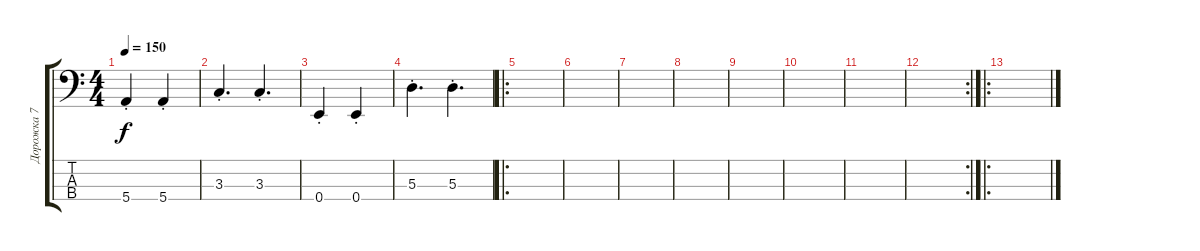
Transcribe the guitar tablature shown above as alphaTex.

\track ("Дорожка 7" "Дорожка 7") {instrument slapbass2}
\staff {score tabs}
\tuning (G2 D2 A1 E1) {hide}
\ts (4 4)
\tempo 150
\clef f4
\ks c
5.4{st}.4{dy f} 5.4{st}.4 |
3.3{st}.4{d} 3.3{st}.4{d} |
0.4{st}.4 0.4{st}.4 |
5.3{st}.4{d} 5.3{st}.4{d} |
\ro
|
|
|
|
|
|
|
\rc 2
|
\ro
